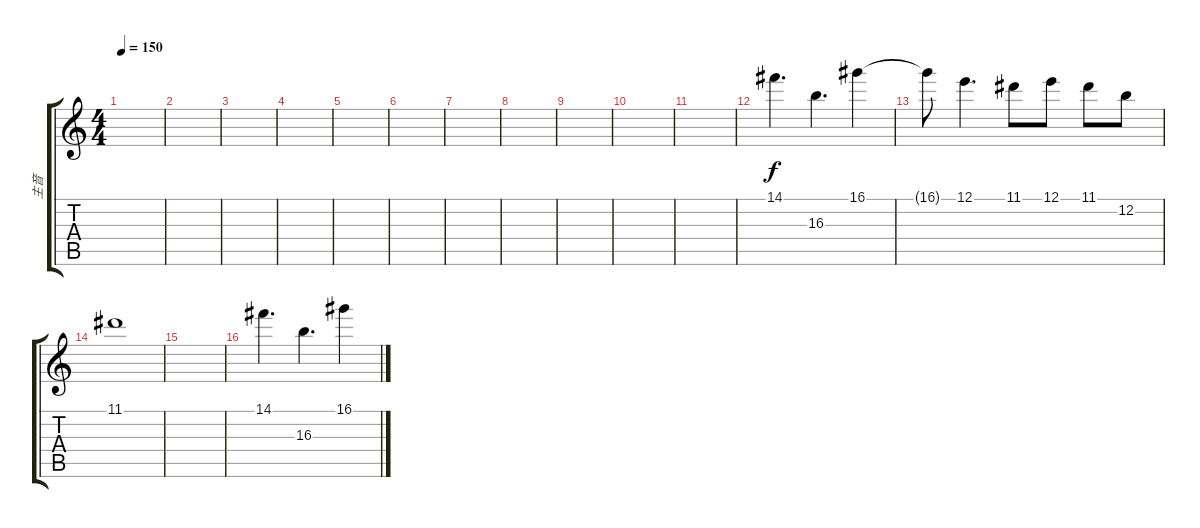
\track ("主音" "主音") {instrument distortionguitar}
\staff {score tabs}
\tuning (E4 B3 G3 D3 A2 E2) {hide}
\ts (4 4)
\tempo 150
\clef g2
\ks c
|
|
|
|
|
|
|
|
|
|
|
14.1.4{d volume 14 instrument electricguitarclean} 16.3.4{d} 16.1.4 |
16.1{t}.8 12.1.4{d} 11.1.8 12.1.8 11.1.8 12.2.8 |
11.1.1 |
|
14.1.4{d} 16.3.4{d} 16.1.4
